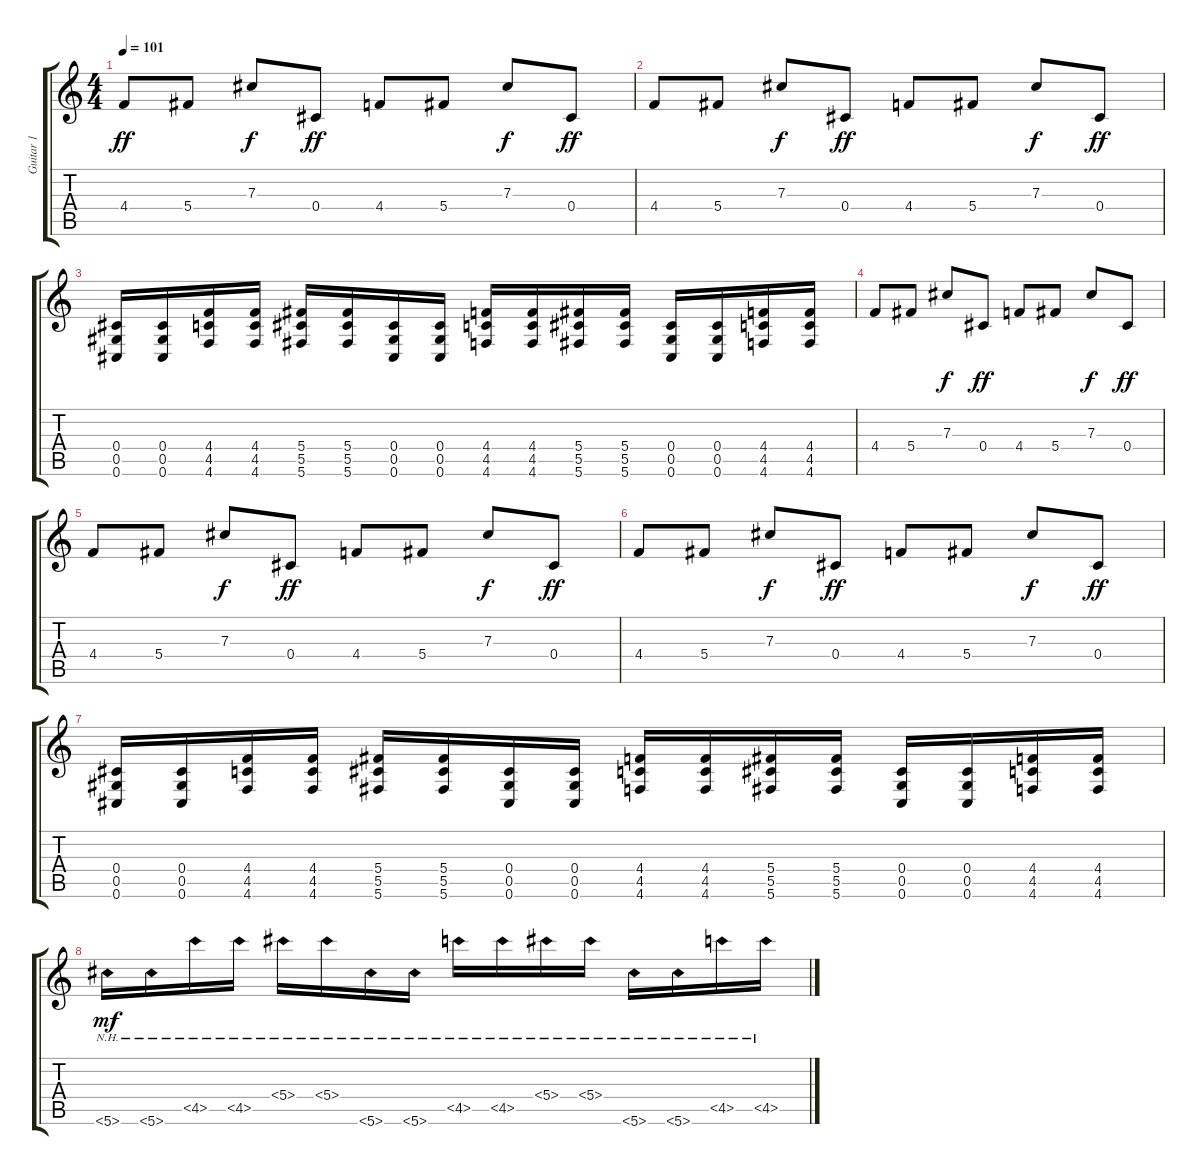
\track ("Guitar 1" "Guitar 1") {instrument distortionguitar}
\staff {score tabs}
\tuning (Eb4 Bb3 Gb3 Db3 Ab2 Db2) {hide}
\ts (4 4)
\tempo 101
\clef g2
\ks c
4.4.8{dy ff} 5.4.8 7.3.8{dy f} 0.4.8{dy ff} 4.4.8 5.4.8 7.3.8{dy f} 0.4.8{dy ff} |
4.4.8 5.4.8 7.3.8{dy f} 0.4.8{dy ff} 4.4.8 5.4.8 7.3.8{dy f} 0.4.8{dy ff} |
(0.4 0.5 0.6).16 (0.4 0.5 0.6).16 (4.4 4.5 4.6).16 (4.4 4.5 4.6).16 (5.4 5.5 5.6).16 (5.4 5.5 5.6).16 (0.4 0.5 0.6).16 (0.4 0.5 0.6).16 (4.4 4.5 4.6).16 (4.4 4.5 4.6).16 (5.4 5.5 5.6).16 (5.4 5.5 5.6).16 (0.4 0.5 0.6).16 (0.4 0.5 0.6).16 (4.4 4.5 4.6).16 (4.4 4.5 4.6).16 |
4.4.8 5.4.8 7.3.8{dy f} 0.4.8{dy ff} 4.4.8 5.4.8 7.3.8{dy f} 0.4.8{dy ff} |
4.4.8 5.4.8 7.3.8{dy f} 0.4.8{dy ff} 4.4.8 5.4.8 7.3.8{dy f} 0.4.8{dy ff} |
4.4.8 5.4.8 7.3.8{dy f} 0.4.8{dy ff} 4.4.8 5.4.8 7.3.8{dy f} 0.4.8{dy ff} |
(0.4 0.5 0.6).16 (0.4 0.5 0.6).16 (4.4 4.5 4.6).16 (4.4 4.5 4.6).16 (5.4 5.5 5.6).16 (5.4 5.5 5.6).16 (0.4 0.5 0.6).16 (0.4 0.5 0.6).16 (4.4 4.5 4.6).16 (4.4 4.5 4.6).16 (5.4 5.5 5.6).16 (5.4 5.5 5.6).16 (0.4 0.5 0.6).16 (0.4 0.5 0.6).16 (4.4 4.5 4.6).16 (4.4 4.5 4.6).16 |
5.6{nh}.16{dy mf} 5.6{nh}.16 4.5{nh}.16 4.5{nh}.16 5.4{nh}.16 5.4{nh}.16 5.6{nh}.16 5.6{nh}.16 4.5{nh}.16 4.5{nh}.16 5.4{nh}.16 5.4{nh}.16 5.6{nh}.16 5.6{nh}.16 4.5{nh}.16 4.5{nh}.16
